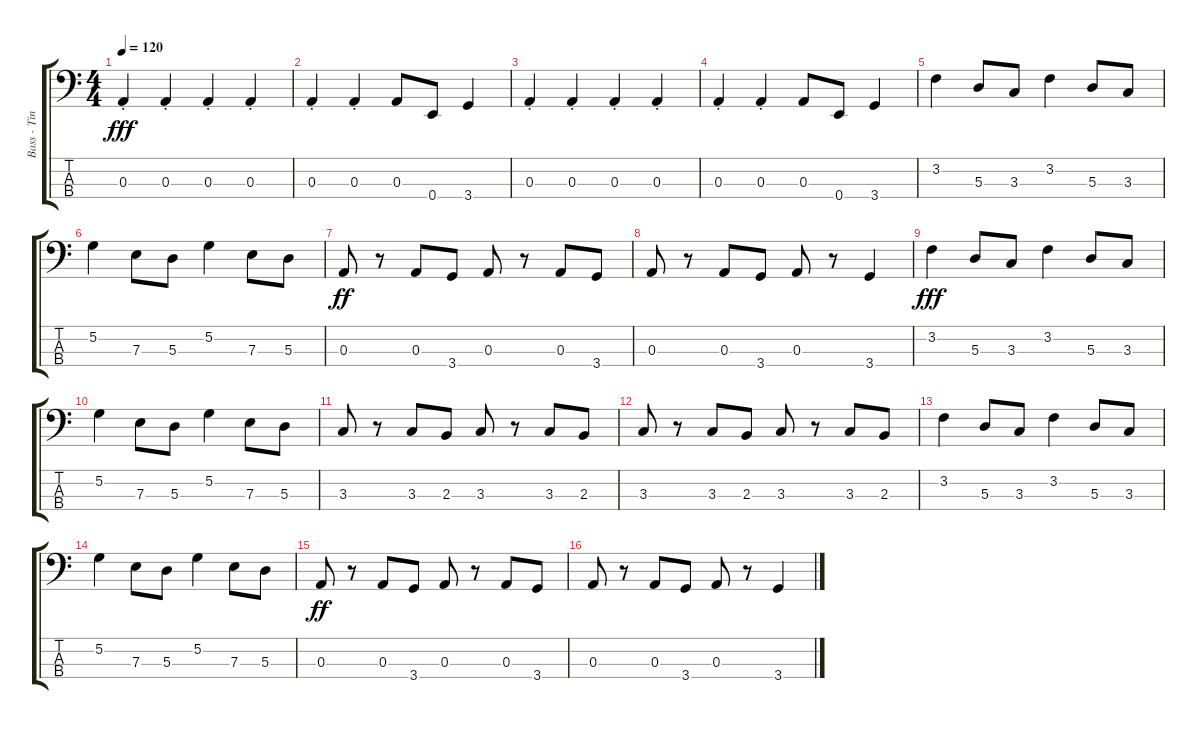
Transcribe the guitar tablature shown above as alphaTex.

\track ("Bass - Tina Weymouth" "Bass - Tin") {instrument electricbassfinger}
\staff {score tabs}
\tuning (G2 D2 A1 E1) {hide}
\ts (4 4)
\tempo 120
\clef f4
\ks c
0.3{st}.4{dy fff} 0.3{st}.4 0.3{st}.4 0.3{st}.4 |
0.3{st}.4 0.3{st}.4 0.3.8 0.4.8 3.4.4 |
0.3{st}.4 0.3{st}.4 0.3{st}.4 0.3{st}.4 |
0.3{st}.4 0.3{st}.4 0.3.8 0.4.8 3.4.4 |
3.2.4 5.3.8 3.3.8 3.2.4 5.3.8 3.3.8 |
5.2.4 7.3.8 5.3.8 5.2.4 7.3.8 5.3.8 |
0.3.8{dy ff} r.8 0.3.8 3.4.8 0.3.8 r.8 0.3.8 3.4.8 |
0.3.8 r.8 0.3.8 3.4.8 0.3.8 r.8 3.4.4 |
3.2.4{dy fff} 5.3.8 3.3.8 3.2.4 5.3.8 3.3.8 |
5.2.4 7.3.8 5.3.8 5.2.4 7.3.8 5.3.8 |
3.3.8 r.8 3.3.8 2.3.8 3.3.8 r.8 3.3.8 2.3.8 |
3.3.8 r.8 3.3.8 2.3.8 3.3.8 r.8 3.3.8 2.3.8 |
3.2.4 5.3.8 3.3.8 3.2.4 5.3.8 3.3.8 |
5.2.4 7.3.8 5.3.8 5.2.4 7.3.8 5.3.8 |
0.3.8{dy ff} r.8 0.3.8 3.4.8 0.3.8 r.8 0.3.8 3.4.8 |
0.3.8 r.8 0.3.8 3.4.8 0.3.8 r.8 3.4.4
